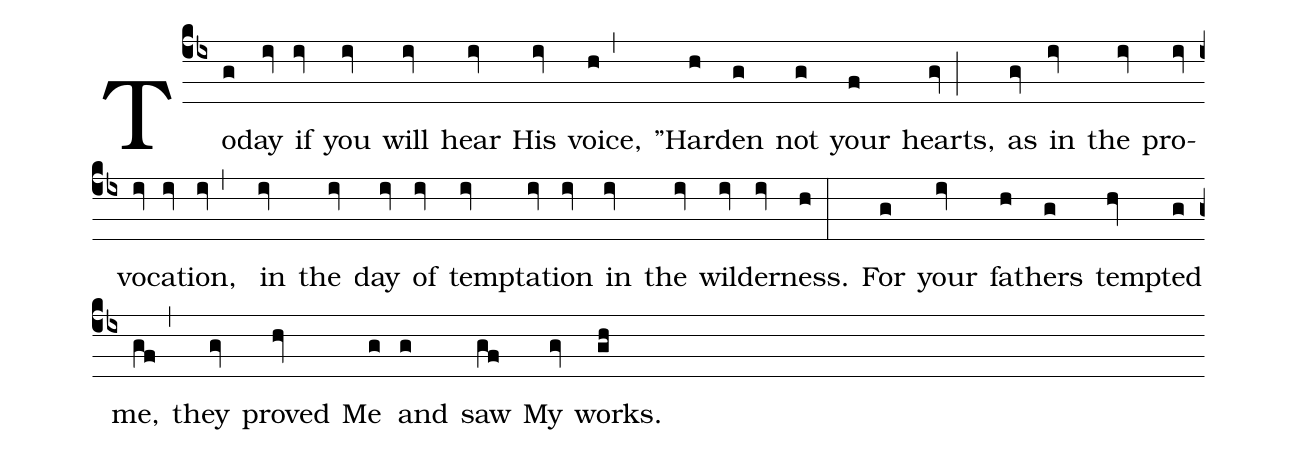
%%
(cb4) To(g)day(iv) if(iv) you(iv) will(iv) hear(iv) His(iv) voice,(h,) "Har(h)den(g) not(g) your(f) hearts,(gv;)

as(gv) in(iv) the(iv) pro(iv)vo(iv)ca(iv)tion,(iv,) in(iv) the(iv) day(iv) of(iv) temp(iv)ta(iv)tion(iv) in(iv) the(iv) wild(iv)er(iv)ness.(h:)

For(g) your(iv) fa(h)thers(g) tempt(hv)ed(g) me,(gf,) they(gv) proved(hv) Me(g) and(g) saw(gf) My(gv) works.(gh)
